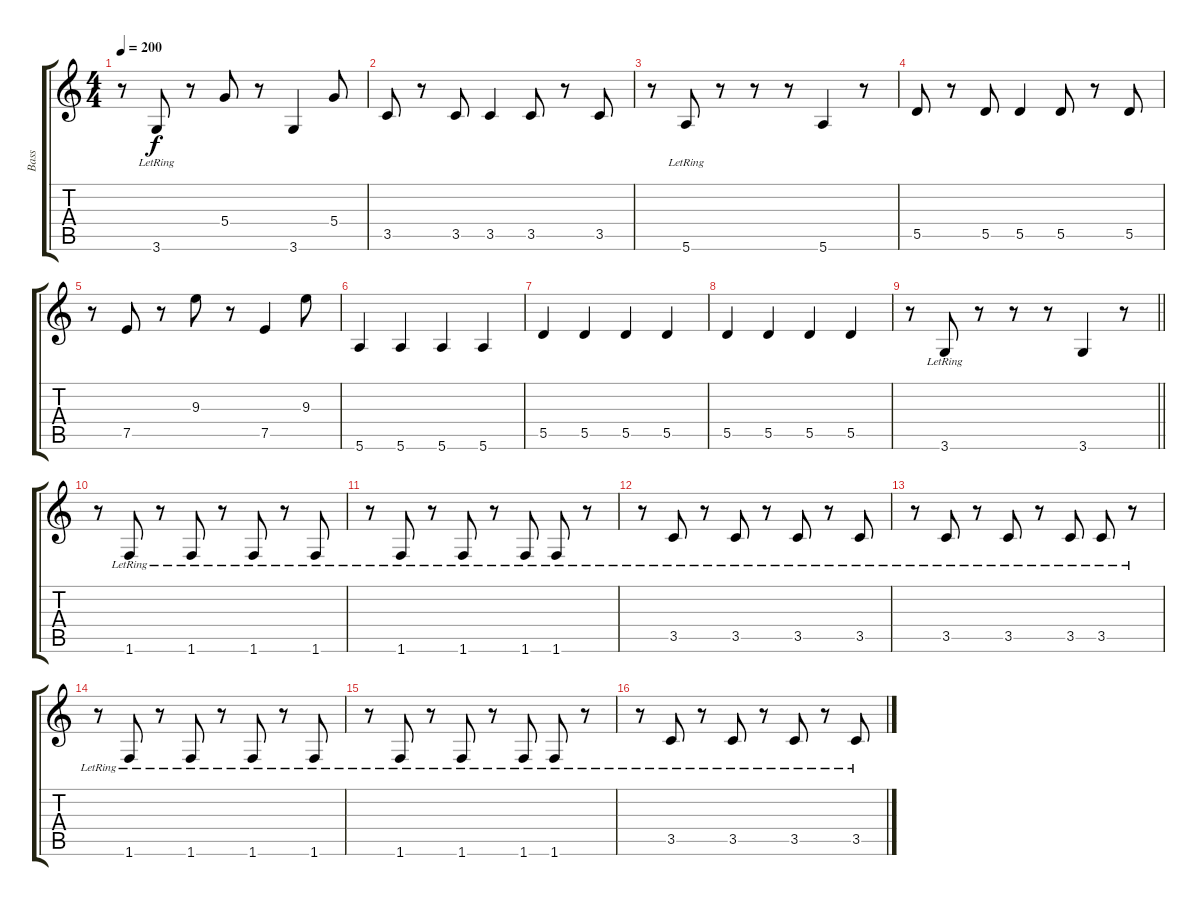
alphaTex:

\track ("Bass" "Bass") {instrument electricbassfinger}
\staff {score tabs}
\tuning (E4 B3 G3 D3 A2 E2) {hide}
\ts (4 4)
\tempo 200
\clef g2
\ks c
r.8{dy f} 3.6{lr}.8 r.8 5.4.8 r.8 3.6.4 5.4.8 |
3.5.8 r.8 3.5.8 3.5.4 3.5.8 r.8 3.5.8 |
r.8 5.6{lr}.8 r.8 r.8 r.8 5.6.4 r.8 |
5.5.8 r.8 5.5.8 5.5.4 5.5.8 r.8 5.5.8 |
r.8 7.5.8 r.8 9.3.8 r.8 7.5.4 9.3.8 |
5.6.4 5.6.4 5.6.4 5.6.4 |
5.5.4 5.5.4 5.5.4 5.5.4 |
5.5.4 5.5.4 5.5.4 5.5.4 |
\barLineRight lightlight
r.8 3.6{lr}.8 r.8 r.8 r.8 3.6.4 r.8 |
r.8 1.6{lr}.8 r.8 1.6{lr}.8 r.8 1.6{lr}.8 r.8 1.6{lr}.8 |
r.8 1.6{lr}.8 r.8 1.6{lr}.8 r.8 1.6{lr}.8 1.6{lr}.8 r.8 |
r.8 3.5{lr}.8 r.8 3.5{lr}.8 r.8 3.5{lr}.8 r.8 3.5{lr}.8 |
r.8 3.5{lr}.8 r.8 3.5{lr}.8 r.8 3.5{lr}.8 3.5{lr}.8 r.8 |
r.8 1.6{lr}.8 r.8 1.6{lr}.8 r.8 1.6{lr}.8 r.8 1.6{lr}.8 |
r.8 1.6{lr}.8 r.8 1.6{lr}.8 r.8 1.6{lr}.8 1.6{lr}.8 r.8 |
r.8 3.5{lr}.8 r.8 3.5{lr}.8 r.8 3.5{lr}.8 r.8 3.5{lr}.8
